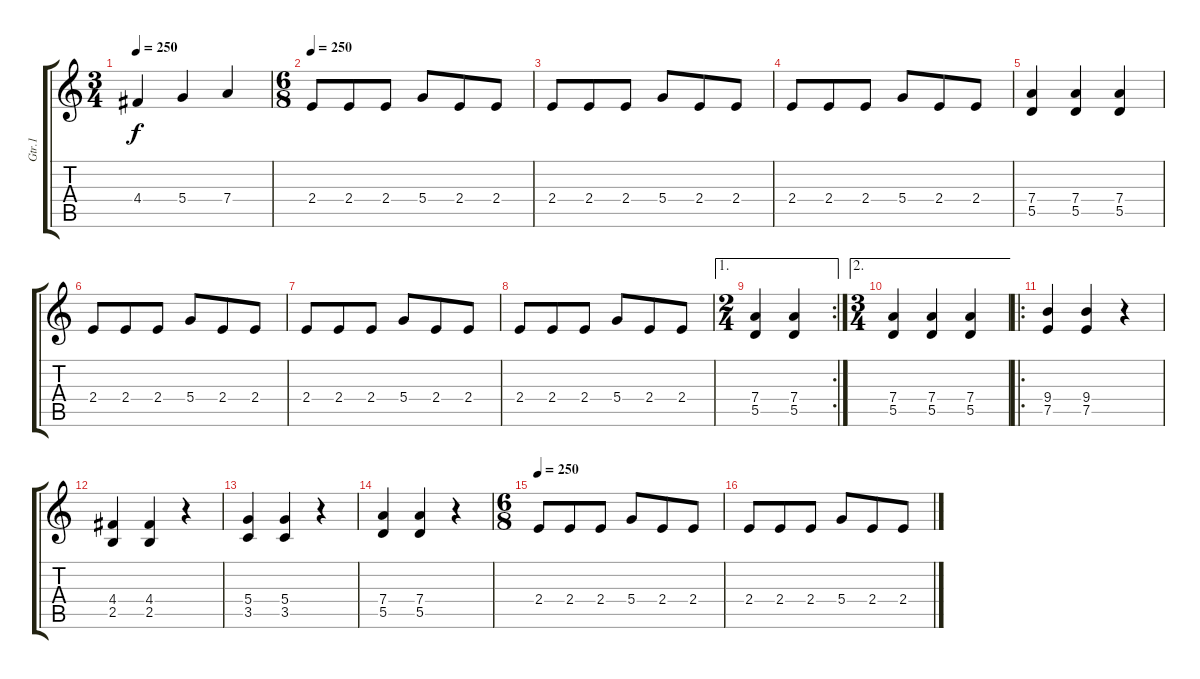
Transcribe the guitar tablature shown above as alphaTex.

\track ("Gtr.1" "Gtr.1") {instrument distortionguitar}
\staff {score tabs}
\tuning (E4 B3 G3 D3 A2 E2) {hide}
\ts (3 4)
\tempo 250
\clef g2
\ks c
4.4.4{dy f} 5.4.4 7.4.4 |
\ts (6 8)
\tempo 250
2.4.8 2.4.8 2.4.8 5.4.8 2.4.8 2.4.8 |
2.4.8 2.4.8 2.4.8 5.4.8 2.4.8 2.4.8 |
2.4.8 2.4.8 2.4.8 5.4.8 2.4.8 2.4.8 |
(7.4 5.5).4 (7.4 5.5).4 (7.4 5.5).4 |
2.4.8 2.4.8 2.4.8 5.4.8 2.4.8 2.4.8 |
2.4.8 2.4.8 2.4.8 5.4.8 2.4.8 2.4.8 |
2.4.8 2.4.8 2.4.8 5.4.8 2.4.8 2.4.8 |
\ae 1
\rc 2
\ts (2 4)
(7.4 5.5).4 (7.4 5.5).4 |
\ae 2
\ts (3 4)
(7.4 5.5).4 (7.4 5.5).4 (7.4 5.5).4 |
\ro
(9.4 7.5).4 (9.4 7.5).4 r.4 |
(4.4 2.5).4 (4.4 2.5).4 r.4 |
(5.4 3.5).4 (5.4 3.5).4 r.4 |
(7.4 5.5).4 (7.4 5.5).4 r.4 |
\ts (6 8)
\tempo 250
2.4.8 2.4.8 2.4.8 5.4.8 2.4.8 2.4.8 |
2.4.8 2.4.8 2.4.8 5.4.8 2.4.8 2.4.8
